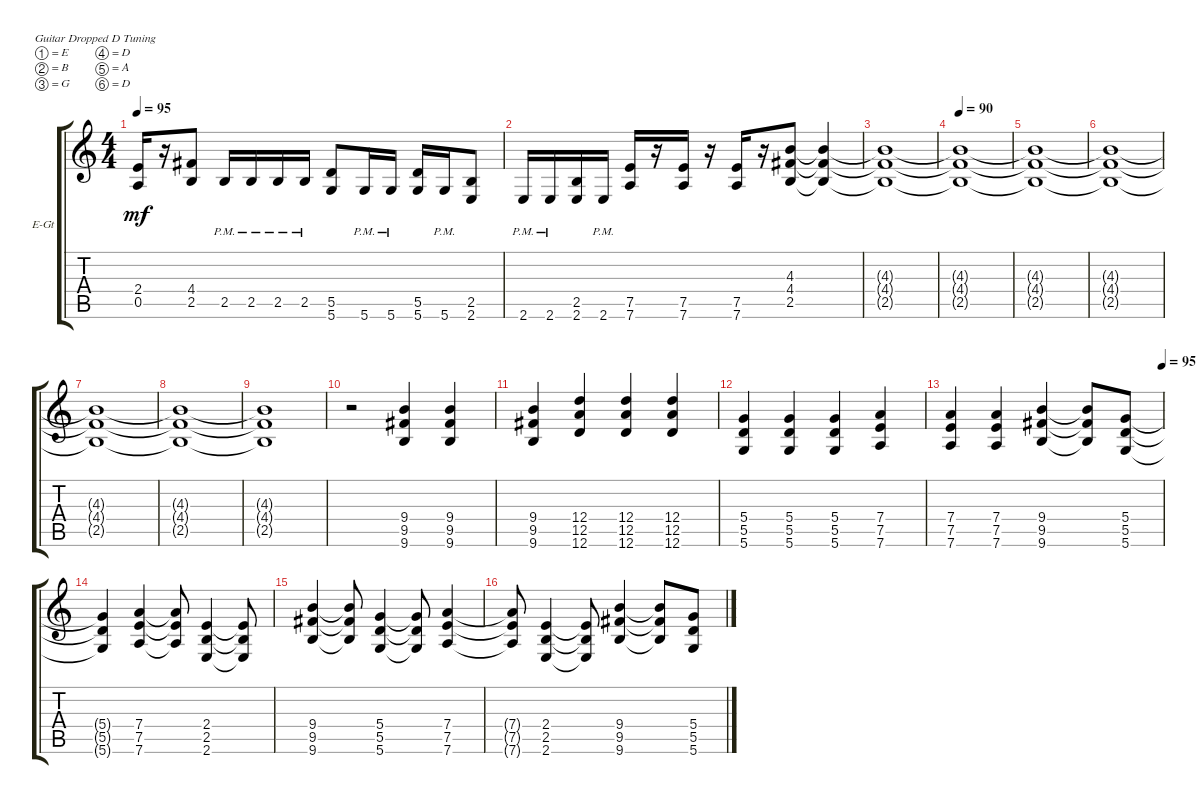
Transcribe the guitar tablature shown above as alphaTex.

\defaultSystemsLayout 4
\bracketExtendMode groupsimilarinstruments
\firstSystemTrackNameOrientation horizontal
\otherSystemsTrackNameOrientation horizontal
\track ("Electric Ritm" "E-Gt") {instrument distortionguitar}
\staff {score tabs}
\tuning (E4 B3 G3 D3 A2 D2)
\ts (4 4)
\tempo 95
\clef g2
\ks c
(0.5 2.4).16{dy mf} r.16 (2.5 4.4).8 2.5{pm}.16 2.5{pm}.16 2.5{pm}.16 2.5{pm}.16 (5.5 5.6).8 5.6{pm}.16 5.6{pm}.16 (5.5 5.6).16 5.6{pm}.16 (2.5 2.6).8 |
2.6{pm}.16 2.6{pm}.16 (2.5 2.6).16 2.6{pm}.16 (7.5 7.6).16 r.16 (7.5 7.6).16 r.16 (7.5 7.6).16 r.16 (2.5 4.4 4.3).8 (2.5{t} 4.4{t} 4.3{t}).4 |
(2.5{t} 4.4{t} 4.3{t}).1 |
\tempo 90
(2.5{t} 4.4{t} 4.3{t}).1 |
(2.5{t} 4.4{t} 4.3{t}).1 |
(2.5{t} 4.4{t} 4.3{t}).1 |
(2.5{t} 4.4{t} 4.3{t}).1 |
(2.5{t} 4.4{t} 4.3{t}).1 |
(2.5{t} 4.4{t} 4.3{t}).1 |
r.2 (9.4 9.5 9.6).4 (9.4 9.5 9.6).4 |
(9.4 9.5 9.6).4 (12.4 12.5 12.6).4 (12.4 12.5 12.6).4 (12.4 12.5 12.6).4 |
(5.4 5.5 5.6).4 (5.4 5.5 5.6).4 (5.4 5.5 5.6).4 (7.4 7.5 7.6).4 |
\tempo (95 1)
(7.4 7.5 7.6).4 (7.4 7.5 7.6).4 (9.4 9.5 9.6).4 (9.4{t} 9.5{t} 9.6{t}).8 (5.4 5.5 5.6).8 |
(5.4{t} 5.5{t} 5.6{t}).4 (7.4 7.5 7.6).4 (7.4{t} 7.5{t} 7.6{t}).8 (2.4 2.5 2.6).4 (2.4{t} 2.5{t} 2.6{t}).8 |
(9.4 9.5 9.6).4 (9.4{t} 9.5{t} 9.6{t}).8 (5.4 5.5 5.6).4 (5.4{t} 5.5{t} 5.6{t}).8 (7.4 7.5 7.6).4 |
(7.4{t} 7.5{t} 7.6{t}).8 (2.4 2.5 2.6).4 (2.4{t} 2.5{t} 2.6{t}).8 (9.4 9.5 9.6).4 (9.4{t} 9.5{t} 9.6{t}).8 (5.4 5.5 5.6).8
